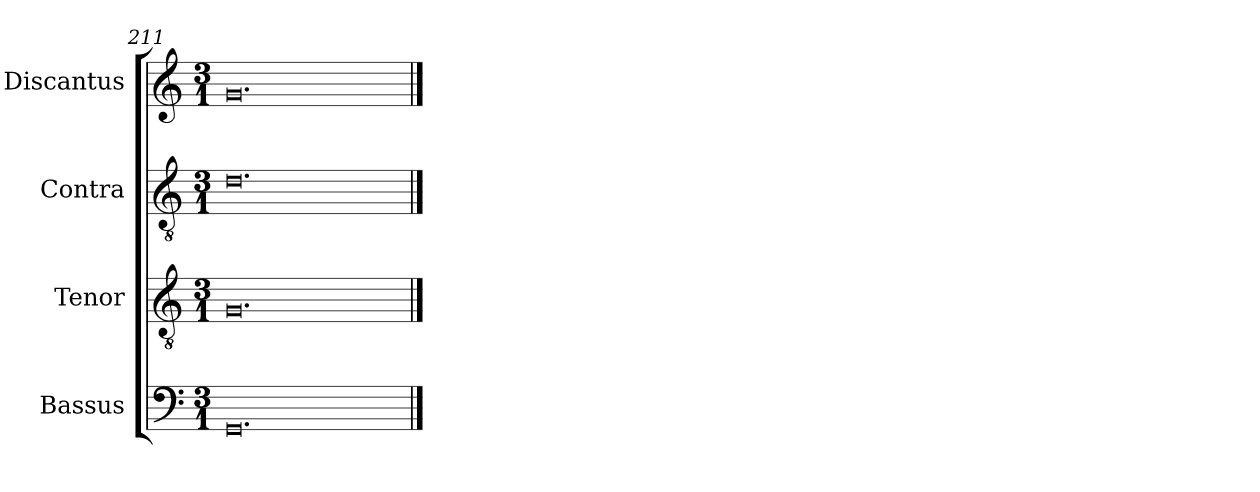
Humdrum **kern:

**kern	**kern	**kern	**kern
*part4	*part3	*part2	*part1
*staff4	*staff3	*staff2	*staff1
*I"Bassus	*I"Tenor	*I"Contra	*I"Discantus
*I'B	*I'T	*I'C	*I'D
*clefF4	*clefGv2	*clefGv2	*clefG2
*k[]	*k[]	*k[]	*k[]
*M3/1	*M3/1	*M3/1	*M3/1
=211	=211	=211	=211
0.GG	0.G	0.d	0.g
==	==	==	==
*-	*-	*-	*-
